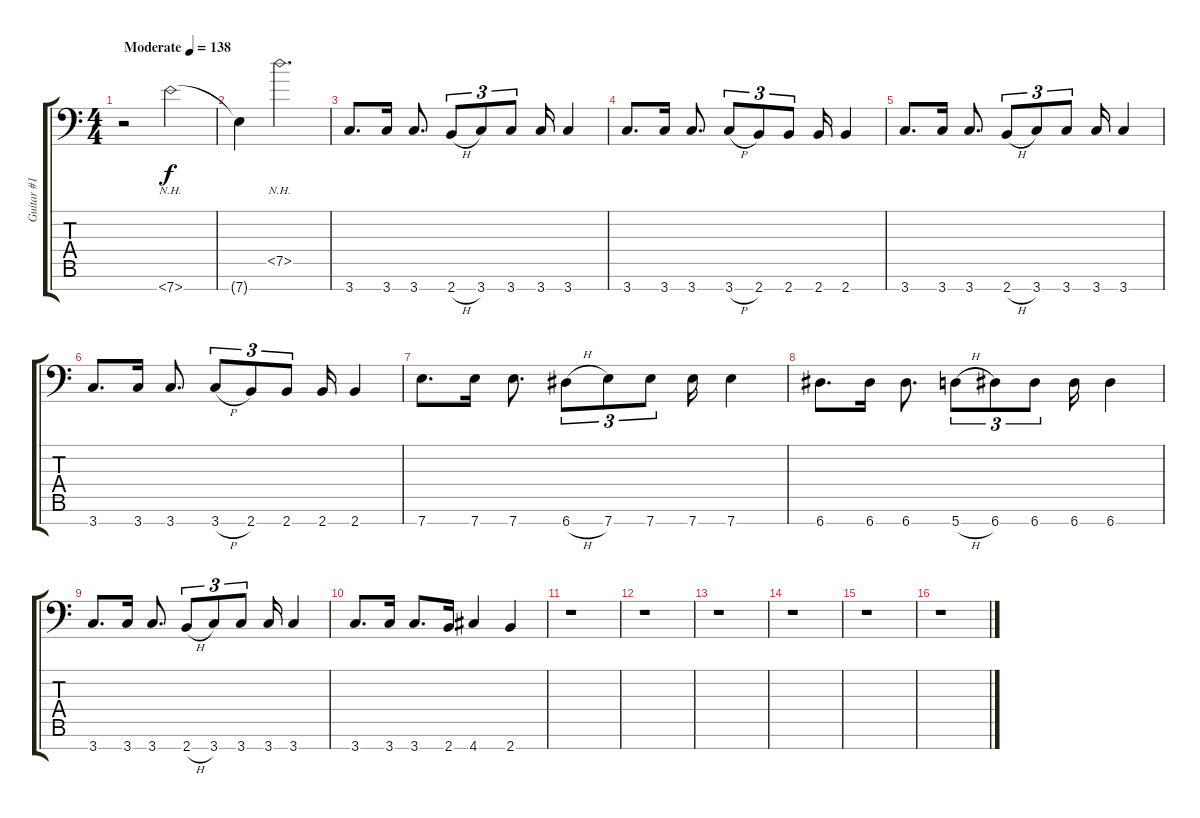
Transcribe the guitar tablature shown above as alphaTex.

\track ("Guitar #1" "Guitar #1") {instrument distortionguitar}
\staff {score tabs}
\tuning (D4 A3 F3 C3 G2 D2 A1) {hide}
\ts (4 4)
\tempo (138 "Moderate")
\clef f4
\ks c
r.2{dy f volume 0 instrument distortionguitar} 7.7{nh}.2{volume 13} |
7.7{t}.4 7.5{nh}.2{d} |
3.7.8{d} 3.7.16 3.7.8{d} 2.7{h}.8{tu (3 2)} 3.7.8{tu (3 2)} 3.7.8{tu (3 2)} 3.7.16 3.7.4 |
3.7.8{d} 3.7.16 3.7.8{d} 3.7{h}.8{tu (3 2)} 2.7.8{tu (3 2)} 2.7.8{tu (3 2)} 2.7.16 2.7.4 |
3.7.8{d} 3.7.16 3.7.8{d} 2.7{h}.8{tu (3 2)} 3.7.8{tu (3 2)} 3.7.8{tu (3 2)} 3.7.16 3.7.4 |
3.7.8{d} 3.7.16 3.7.8{d} 3.7{h}.8{tu (3 2)} 2.7.8{tu (3 2)} 2.7.8{tu (3 2)} 2.7.16 2.7.4 |
7.7.8{d} 7.7.16 7.7.8{d} 6.7{h}.8{tu (3 2)} 7.7.8{tu (3 2)} 7.7.8{tu (3 2)} 7.7.16 7.7.4 |
6.7.8{d} 6.7.16 6.7.8{d} 5.7{h}.8{tu (3 2)} 6.7.8{tu (3 2)} 6.7.8{tu (3 2)} 6.7.16 6.7.4 |
3.7.8{d} 3.7.16 3.7.8{d} 2.7{h}.8{tu (3 2)} 3.7.8{tu (3 2)} 3.7.8{tu (3 2)} 3.7.16 3.7.4 |
3.7.8{d} 3.7.16 3.7.8{d} 2.7.16 4.7.4 2.7.4 |
r.1 |
r.1 |
r.1 |
r.1 |
r.1 |
r.1
